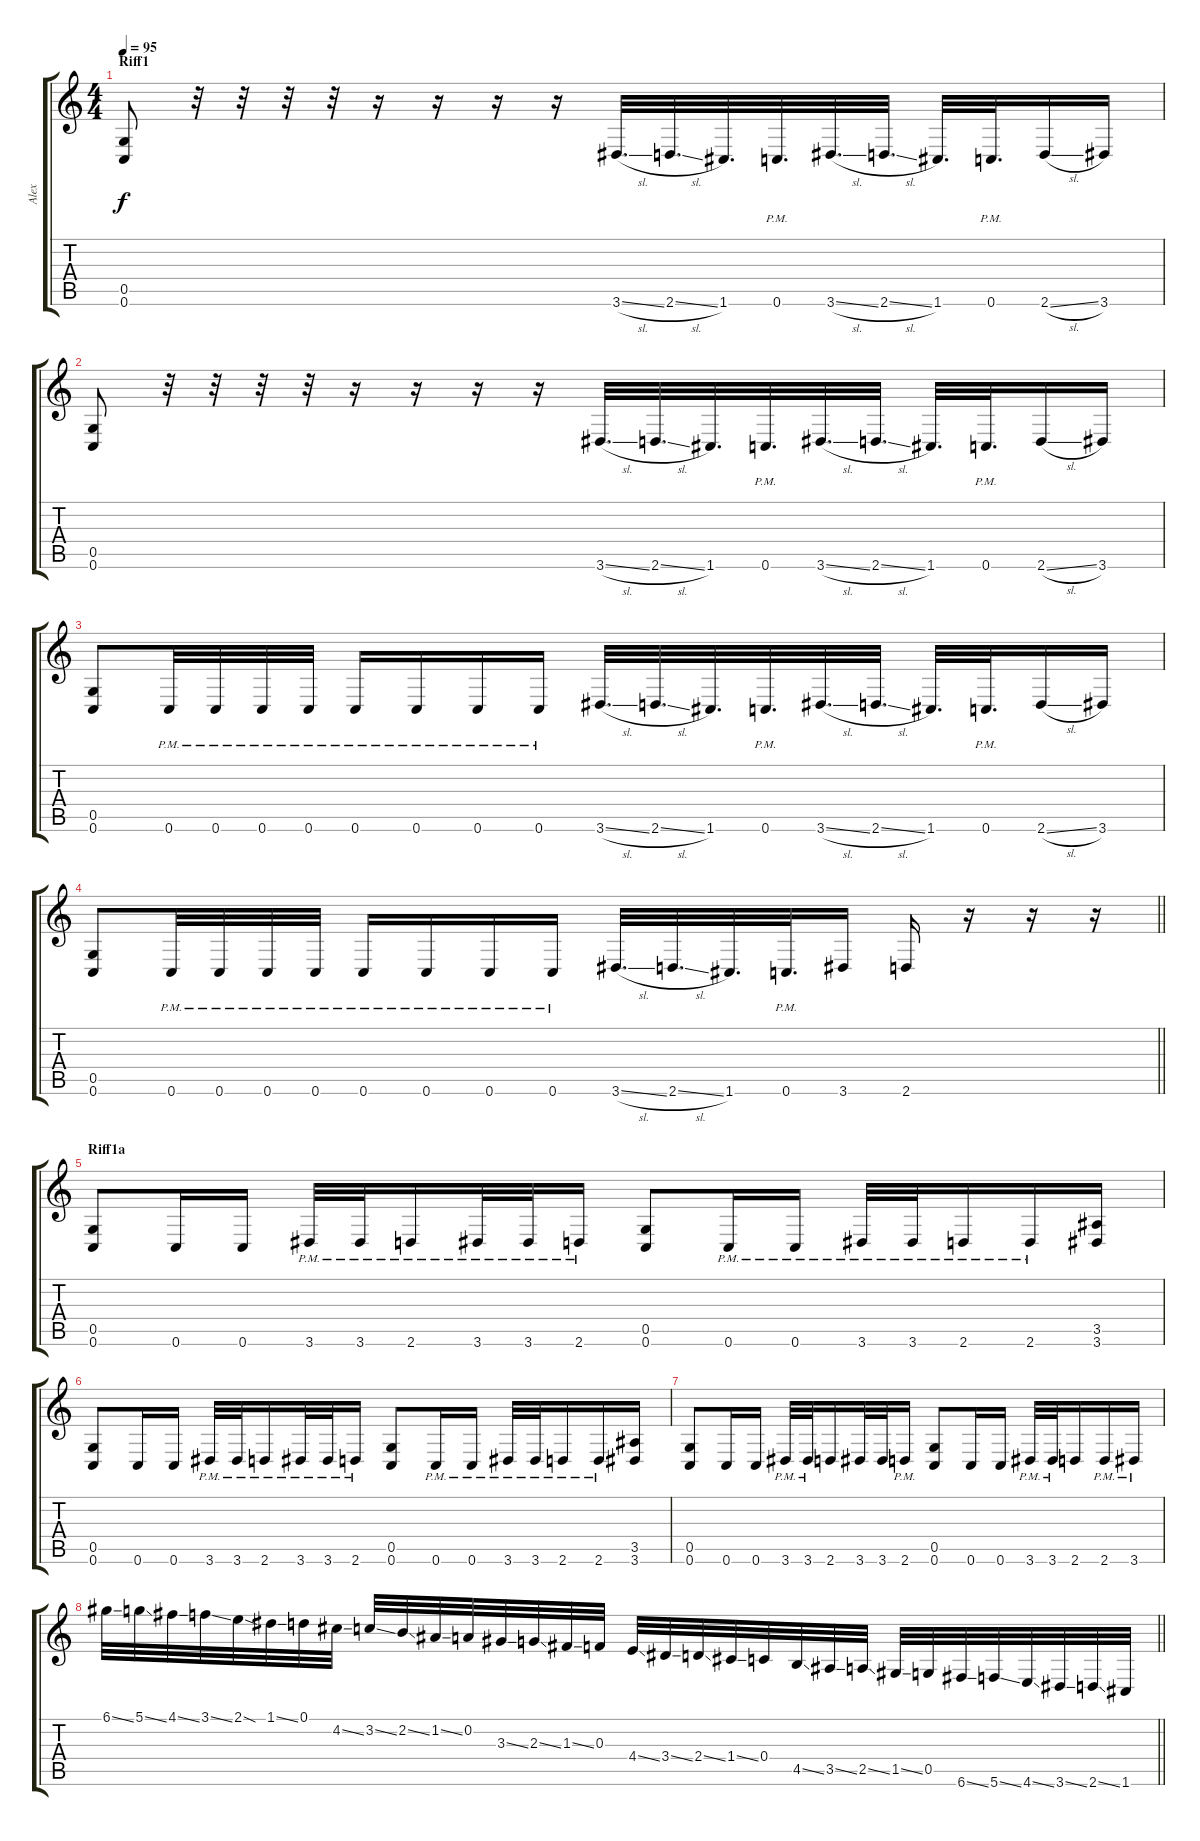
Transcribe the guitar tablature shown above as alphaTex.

\track ("Alex" "Alex") {instrument overdrivenguitar}
\staff {score tabs}
\tuning (D4 A3 F3 C3 G2 C2) {hide}
\ts (4 4)
\section ("" "Riff1")
\tempo 95
\clef g2
\ks c
(0.5 0.6).8{dy f instrument overdrivenguitar} r.32 r.32 r.32 r.32 r.16 r.16 r.16 r.16 3.6{sl}.32{d} 2.6{sl}.32{d} 1.6.32{d} 0.6{pm}.32{d} 3.6{sl}.32{d} 2.6{sl}.32{d} 1.6.32{d} 0.6{pm}.32{d} 2.6{sl}.16 3.6.16 |
(0.5 0.6).8 r.32 r.32 r.32 r.32 r.16 r.16 r.16 r.16 3.6{sl}.32{d} 2.6{sl}.32{d} 1.6.32{d} 0.6{pm}.32{d} 3.6{sl}.32{d} 2.6{sl}.32{d} 1.6.32{d} 0.6{pm}.32{d} 2.6{sl}.16 3.6.16 |
(0.5 0.6).8 0.6{pm}.32 0.6{pm}.32 0.6{pm}.32 0.6{pm}.32 0.6{pm}.16 0.6{pm}.16 0.6{pm}.16 0.6{pm}.16 3.6{sl}.32{d} 2.6{sl}.32{d} 1.6.32{d} 0.6{pm}.32{d} 3.6{sl}.32{d} 2.6{sl}.32{d} 1.6.32{d} 0.6{pm}.32{d} 2.6{sl}.16 3.6.16 |
\barLineRight lightlight
(0.5 0.6).8 0.6{pm}.32 0.6{pm}.32 0.6{pm}.32 0.6{pm}.32 0.6{pm}.16 0.6{pm}.16 0.6{pm}.16 0.6{pm}.16 3.6{sl}.32{d} 2.6{sl}.32{d} 1.6.32{d} 0.6{pm}.32{d} 3.6.16 2.6.16 r.16 r.16 r.16 |
\section ("" "Riff1a")
(0.5 0.6).8 0.6.16 0.6.16 3.6{pm}.32 3.6{pm}.32 2.6{pm}.16 3.6{pm}.32 3.6{pm}.32 2.6{pm}.16 (0.5 0.6).8 0.6{pm}.16 0.6{pm}.16 3.6{pm}.32 3.6{pm}.32 2.6{pm}.16 2.6{pm}.16 (3.5 3.6).16 |
(0.5 0.6).8 0.6.16 0.6.16 3.6{pm}.32 3.6{pm}.32 2.6{pm}.16 3.6{pm}.32 3.6{pm}.32 2.6{pm}.16 (0.5 0.6).8 0.6{pm}.16 0.6{pm}.16 3.6{pm}.32 3.6{pm}.32 2.6{pm}.16 2.6{pm}.16 (3.5 3.6).16 |
(0.5 0.6).8 0.6.16 0.6.16 3.6{pm}.32 3.6{pm}.32 2.6.16 3.6.32 3.6.32 2.6{pm}.16 (0.5 0.6).8 0.6.16 0.6.16 3.6{pm}.32 3.6{pm}.32 2.6.16 2.6{pm}.16 3.6{pm}.16 |
\barLineRight lightlight
6.1{ss}.32 5.1{ss}.32 4.1{ss}.32 3.1{ss}.32 2.1{sod}.32 1.1{ss}.32 0.1.32 4.2{ss}.32 3.2{ss}.32 2.2{ss}.32 1.2{ss}.32 0.2.32 3.3{ss}.32 2.3{ss}.32 1.3{ss}.32 0.3.32 4.4{ss}.32 3.4{ss}.32 2.4{ss}.32 1.4{ss}.32 0.4.32 4.5{ss}.32 3.5{ss}.32 2.5{ss}.32 1.5{ss}.32 0.5{ss}.32 6.6{ss}.32 5.6{ss}.32 4.6{ss}.32 3.6{ss}.32 2.6{ss}.32 1.6.32
